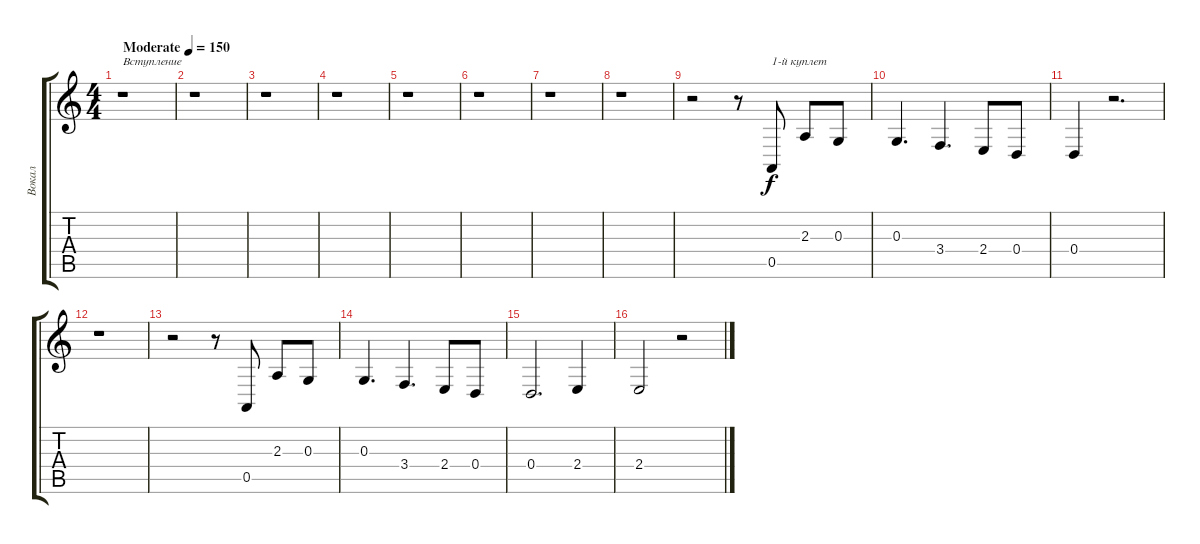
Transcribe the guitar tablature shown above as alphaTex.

\track ("Вокал" "Вокал") {instrument oboe}
\staff {score tabs}
\tuning (E4 B3 G3 D3 A2 E2) {hide}
\ts (4 4)
\tempo (150 "Moderate")
\clef g2
\ks c
r.1{txt "Вступление" dy f instrument oboe} |
r.1 |
r.1 |
r.1 |
r.1 |
r.1 |
r.1 |
r.1 |
r.2 r.8 0.5.8{txt "1-й куплет"} 2.3.8 0.3.8 |
0.3.4{d} 3.4.4{d} 2.4.8 0.4.8 |
0.4.4 r.2{d} |
r.1 |
r.2 r.8 0.5.8 2.3.8 0.3.8 |
0.3.4{d} 3.4.4{d} 2.4.8 0.4.8 |
0.4.2{d} 2.4.4 |
2.4.2 r.2
